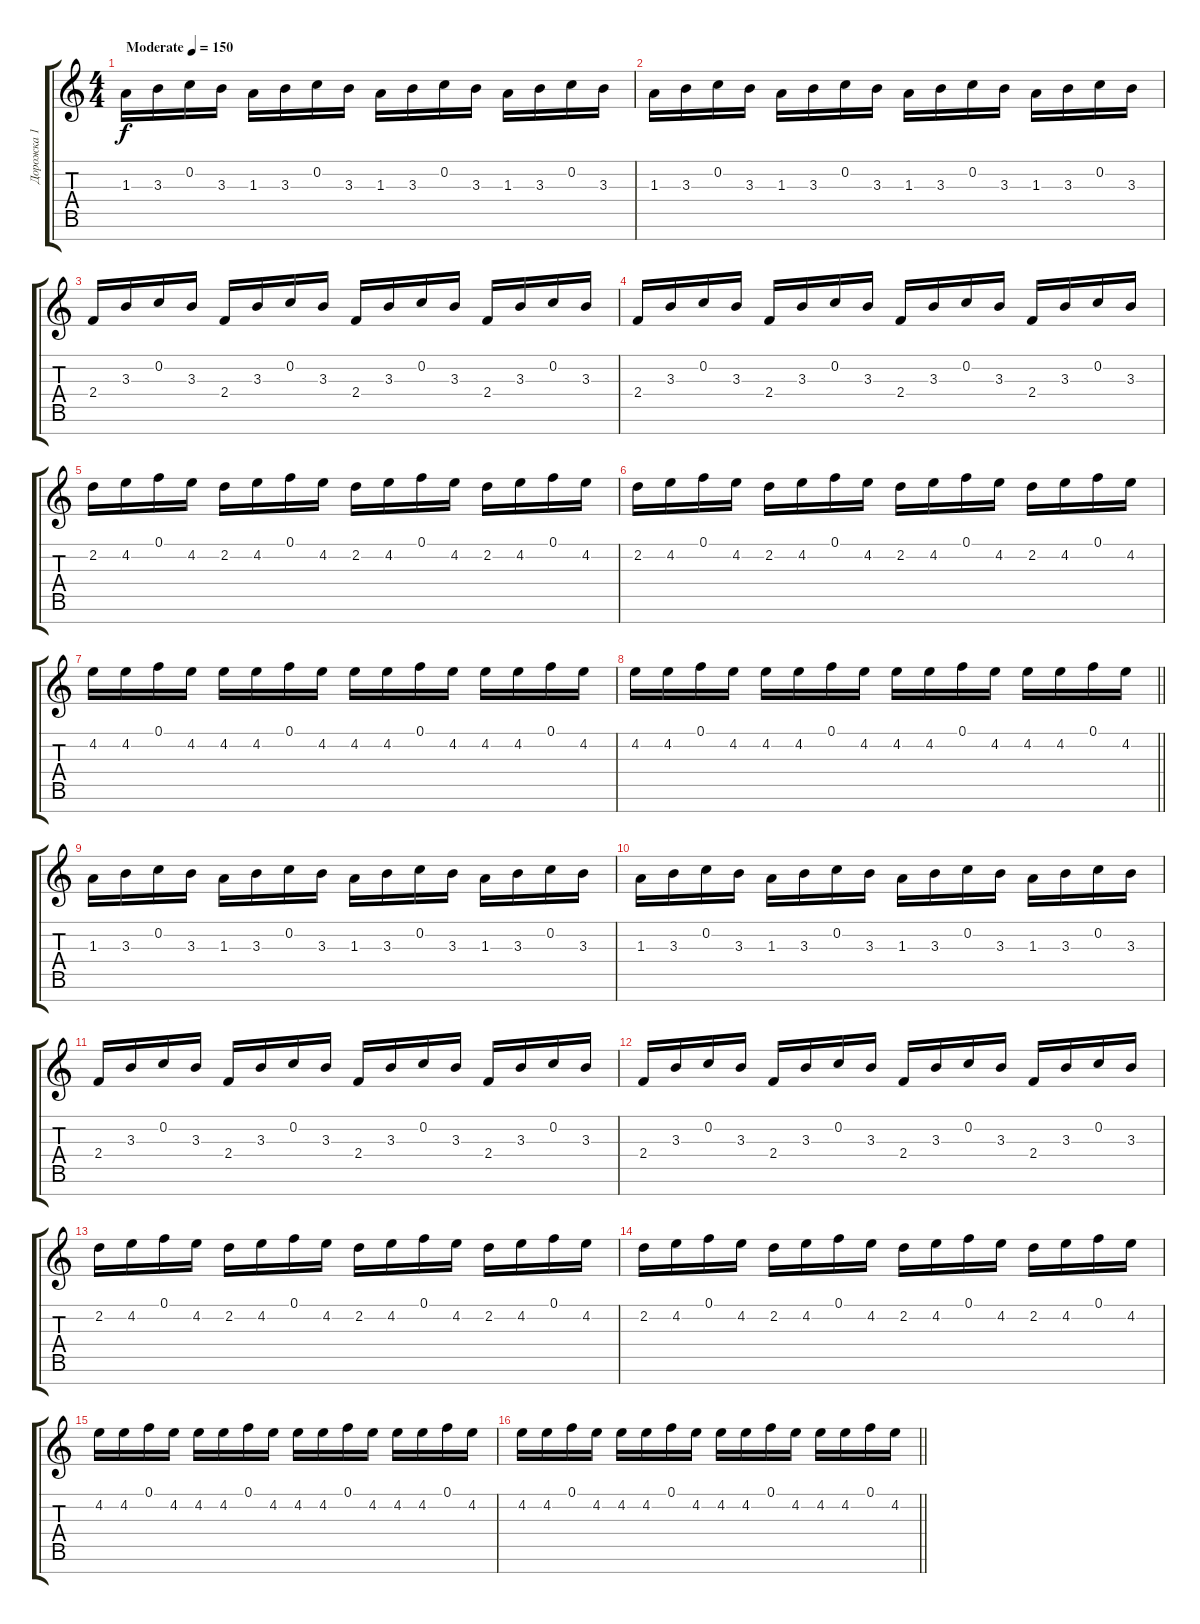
\track ("Дорожка 1" "Дорожка 1") {instrument electricguitarjazz}
\staff {score tabs}
\tuning (F4 C4 Ab3 Eb3 Bb2 F2 C2) {hide}
\ts (4 4)
\tempo (150 "Moderate")
\clef g2
\ks c
1.3.16{dy f instrument electricguitarjazz} 3.3.16 0.2.16 3.3.16 1.3.16 3.3.16 0.2.16 3.3.16 1.3.16 3.3.16 0.2.16 3.3.16 1.3.16 3.3.16 0.2.16 3.3.16 |
1.3.16 3.3.16 0.2.16 3.3.16 1.3.16 3.3.16 0.2.16 3.3.16 1.3.16 3.3.16 0.2.16 3.3.16 1.3.16 3.3.16 0.2.16 3.3.16 |
2.4.16 3.3.16 0.2.16 3.3.16 2.4.16 3.3.16 0.2.16 3.3.16 2.4.16 3.3.16 0.2.16 3.3.16 2.4.16 3.3.16 0.2.16 3.3.16 |
2.4.16 3.3.16 0.2.16 3.3.16 2.4.16 3.3.16 0.2.16 3.3.16 2.4.16 3.3.16 0.2.16 3.3.16 2.4.16 3.3.16 0.2.16 3.3.16 |
2.2.16 4.2.16 0.1.16 4.2.16 2.2.16 4.2.16 0.1.16 4.2.16 2.2.16 4.2.16 0.1.16 4.2.16 2.2.16 4.2.16 0.1.16 4.2.16 |
2.2.16 4.2.16 0.1.16 4.2.16 2.2.16 4.2.16 0.1.16 4.2.16 2.2.16 4.2.16 0.1.16 4.2.16 2.2.16 4.2.16 0.1.16 4.2.16 |
4.2.16 4.2.16 0.1.16 4.2.16 4.2.16 4.2.16 0.1.16 4.2.16 4.2.16 4.2.16 0.1.16 4.2.16 4.2.16 4.2.16 0.1.16 4.2.16 |
\barLineRight lightlight
4.2.16 4.2.16 0.1.16 4.2.16 4.2.16 4.2.16 0.1.16 4.2.16 4.2.16 4.2.16 0.1.16 4.2.16 4.2.16 4.2.16 0.1.16 4.2.16 |
1.3.16 3.3.16 0.2.16 3.3.16 1.3.16 3.3.16 0.2.16 3.3.16 1.3.16 3.3.16 0.2.16 3.3.16 1.3.16 3.3.16 0.2.16 3.3.16 |
1.3.16 3.3.16 0.2.16 3.3.16 1.3.16 3.3.16 0.2.16 3.3.16 1.3.16 3.3.16 0.2.16 3.3.16 1.3.16 3.3.16 0.2.16 3.3.16 |
2.4.16 3.3.16 0.2.16 3.3.16 2.4.16 3.3.16 0.2.16 3.3.16 2.4.16 3.3.16 0.2.16 3.3.16 2.4.16 3.3.16 0.2.16 3.3.16 |
2.4.16 3.3.16 0.2.16 3.3.16 2.4.16 3.3.16 0.2.16 3.3.16 2.4.16 3.3.16 0.2.16 3.3.16 2.4.16 3.3.16 0.2.16 3.3.16 |
2.2.16 4.2.16 0.1.16 4.2.16 2.2.16 4.2.16 0.1.16 4.2.16 2.2.16 4.2.16 0.1.16 4.2.16 2.2.16 4.2.16 0.1.16 4.2.16 |
2.2.16 4.2.16 0.1.16 4.2.16 2.2.16 4.2.16 0.1.16 4.2.16 2.2.16 4.2.16 0.1.16 4.2.16 2.2.16 4.2.16 0.1.16 4.2.16 |
4.2.16 4.2.16 0.1.16 4.2.16 4.2.16 4.2.16 0.1.16 4.2.16 4.2.16 4.2.16 0.1.16 4.2.16 4.2.16 4.2.16 0.1.16 4.2.16 |
\barLineRight lightlight
4.2.16 4.2.16 0.1.16 4.2.16 4.2.16 4.2.16 0.1.16 4.2.16 4.2.16 4.2.16 0.1.16 4.2.16 4.2.16 4.2.16 0.1.16 4.2.16
